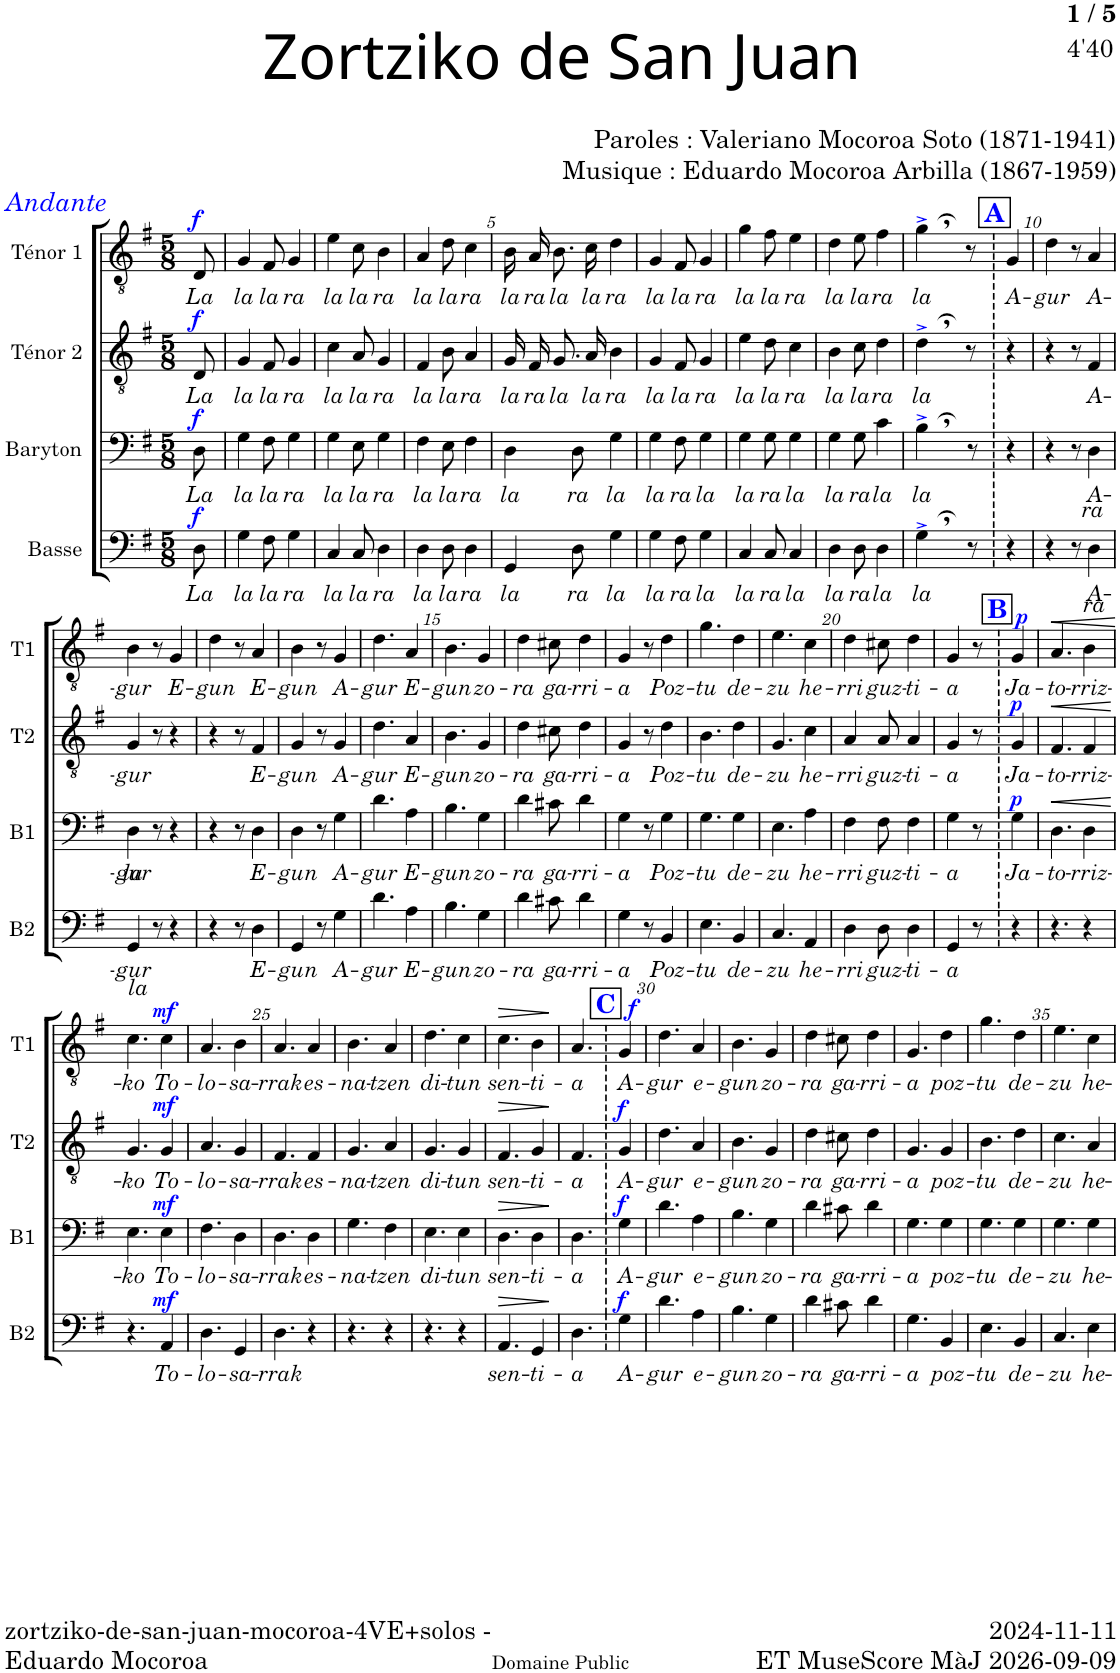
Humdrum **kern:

**kern	**text	**dynam	**kern	**text	**dynam	**kern	**text	**dynam	**kern	**text	**dynam	**kern	**kern
*part6	*part6	*part6	*part5	*part5	*part5	*part4	*part4	*part4	*part3	*part3	*part3	*part2	*part1
*staff6	*staff6	*staff6	*staff5	*staff5	*staff5	*staff4	*staff4	*staff4	*staff3	*staff3	*staff3	*staff2	*staff1
*I"Basse	*	*	*I"Baryton	*	*	*I"Ténor 2	*	*	*I"Ténor 1	*	*	*I"Solo  Baryton	*I"Solo  Ténor
*I'B2	*	*	*I'B1	*	*	*I'T2	*	*	*I'T1	*	*	*I'Sol  B1	*I'Sol  T1
*clefF4	*	*	*clefF4	*	*	*clefGv2	*	*	*clefGv2	*	*	*clefF4	*clefGv2
*k[f#]	*	*	*k[f#]	*	*	*k[f#]	*	*	*k[f#]	*	*	*k[f#]	*k[f#]
*M5/8	*	*	*M5/8	*	*	*M5/8	*	*	*M5/8	*	*	*M5/8	*M5/8
=1	=1	=1	=1	=1	=1	=1	=1	=1	=1	=1	=1	=1	=1
!	!	!	!	!	!	!	!	!	!	!	!	!	!LO:TX:a:i:color=#0000FF:t=Andante
!	!LO:LY:b	!LO:DY:a	!	!LO:LY:b	!LO:DY:a	!	!LO:LY:b	!LO:DY:a	!	!LO:LY:b	!LO:DY:a	!	!
8D\	La	f	8D\	La	f	8D/	La	f	8D/	La	f	8r	8r
=2	=2	=2	=2	=2	=2	=2	=2	=2	=2	=2	=2	=2	=2
!	!LO:LY:b	!	!	!LO:LY:b	!	!	!LO:LY:b	!	!	!LO:LY:b	!	!	!
4G\	la	.	4G\	la	.	4G/	la	.	4G/	la	.	8%5r	8%5r
!	!LO:LY:b	!	!	!LO:LY:b	!	!	!LO:LY:b	!	!	!LO:LY:b	!	!	!
8F#\	la	.	8F#\	la	.	8F#/	la	.	8F#/	la	.	.	.
!	!LO:LY:b	!	!	!LO:LY:b	!	!	!LO:LY:b	!	!	!LO:LY:b	!	!	!
4G\	ra	.	4G\	ra	.	4G/	ra	.	4G/	ra	.	.	.
=3	=3	=3	=3	=3	=3	=3	=3	=3	=3	=3	=3	=3	=3
!	!LO:LY:b	!	!	!LO:LY:b	!	!	!LO:LY:b	!	!	!LO:LY:b	!	!	!
4C/	la	.	4G\	la	.	4c\	la	.	4e\	la	.	8%5r	8%5r
!	!LO:LY:b	!	!	!LO:LY:b	!	!	!LO:LY:b	!	!	!LO:LY:b	!	!	!
8C/	la	.	8E\	la	.	8A/	la	.	8c\	la	.	.	.
!	!LO:LY:b	!	!	!LO:LY:b	!	!	!LO:LY:b	!	!	!LO:LY:b	!	!	!
4D\	ra	.	4G\	ra	.	4G/	ra	.	4B\	ra	.	.	.
=4	=4	=4	=4	=4	=4	=4	=4	=4	=4	=4	=4	=4	=4
!	!LO:LY:b	!	!	!LO:LY:b	!	!	!LO:LY:b	!	!	!LO:LY:b	!	!	!
4D\	la	.	4F#\	la	.	4F#/	la	.	4A/	la	.	8%5r	8%5r
!	!LO:LY:b	!	!	!LO:LY:b	!	!	!LO:LY:b	!	!	!LO:LY:b	!	!	!
8D\	la	.	8E\	la	.	8B\	la	.	8d\	la	.	.	.
!	!LO:LY:b	!	!	!LO:LY:b	!	!	!LO:LY:b	!	!	!LO:LY:b	!	!	!
4D\	ra	.	4F#\	ra	.	4A/	ra	.	4c\	ra	.	.	.
=5	=5	=5	=5	=5	=5	=5	=5	=5	=5	=5	=5	=5	=5
!	!LO:LY:b	!	!	!LO:LY:b	!	!	!LO:LY:b	!	!	!LO:LY:b	!	!	!
4GG/	la	.	4D\	la	.	16G/LL	la	.	16B\LL	la	.	8%5r	8%5r
!	!	!	!	!	!	!	!LO:LY:b	!	!	!LO:LY:b	!	!	!
.	.	.	.	.	.	16F#/J	ra	.	16A\J	ra	.	.	.
!	!	!	!	!	!	!	!LO:LY:b	!	!	!LO:LY:b	!	!	!
.	.	.	.	.	.	8.G/J	la	.	8.B\J	la	.	.	.
!	!LO:LY:b	!	!	!LO:LY:b	!	!	!	!	!	!	!	!	!
8D\	ra	.	8D\	ra	.	.	.	.	.	.	.	.	.
!	!	!	!	!	!	!	!LO:LY:b	!	!	!LO:LY:b	!	!	!
.	.	.	.	.	.	16A/	la	.	16c\	la	.	.	.
!	!LO:LY:b	!	!	!LO:LY:b	!	!	!LO:LY:b	!	!	!LO:LY:b	!	!	!
4G\	la	.	4G\	la	.	4B\	ra	.	4d\	ra	.	.	.
=6	=6	=6	=6	=6	=6	=6	=6	=6	=6	=6	=6	=6	=6
!	!LO:LY:b	!	!	!LO:LY:b	!	!	!LO:LY:b	!	!	!LO:LY:b	!	!	!
4G\	la	.	4G\	la	.	4G/	la	.	4G/	la	.	8%5r	8%5r
!	!LO:LY:b	!	!	!LO:LY:b	!	!	!LO:LY:b	!	!	!LO:LY:b	!	!	!
8F#\	ra	.	8F#\	ra	.	8F#/	la	.	8F#/	la	.	.	.
!	!LO:LY:b	!	!	!LO:LY:b	!	!	!LO:LY:b	!	!	!LO:LY:b	!	!	!
4G\	la	.	4G\	la	.	4G/	ra	.	4G/	ra	.	.	.
=7	=7	=7	=7	=7	=7	=7	=7	=7	=7	=7	=7	=7	=7
!	!LO:LY:b	!	!	!LO:LY:b	!	!	!LO:LY:b	!	!	!LO:LY:b	!	!	!
4C/	la	.	4G\	la	.	4e\	la	.	4g\	la	.	8%5r	8%5r
!	!LO:LY:b	!	!	!LO:LY:b	!	!	!LO:LY:b	!	!	!LO:LY:b	!	!	!
8C/	ra	.	8G\	ra	.	8d\	la	.	8f#\	la	.	.	.
!	!LO:LY:b	!	!	!LO:LY:b	!	!	!LO:LY:b	!	!	!LO:LY:b	!	!	!
4C/	la	.	4G\	la	.	4c\	ra	.	4e\	ra	.	.	.
=8	=8	=8	=8	=8	=8	=8	=8	=8	=8	=8	=8	=8	=8
!	!LO:LY:b	!	!	!LO:LY:b	!	!	!LO:LY:b	!	!	!LO:LY:b	!	!	!
4D\	la	.	4G\	la	.	4B\	la	.	4d\	la	.	8%5r	8%5r
!	!LO:LY:b	!	!	!LO:LY:b	!	!	!LO:LY:b	!	!	!LO:LY:b	!	!	!
8D\	ra	.	8G\	ra	.	8c\	la	.	8e\	la	.	.	.
!	!LO:LY:b	!	!	!LO:LY:b	!	!	!LO:LY:b	!	!	!LO:LY:b	!	!	!
4D\	la	.	4c\	la	.	4d\	ra	.	4f#\	ra	.	.	.
!!LO:REH:place=s1:a:B:cj:color=#0000FF:fs=14:t=A:qo=1.5
=9	=9	=9	=9	=9	=9	=9	=9	=9	=9	=9	=9	=9	=9
!	!LO:LY:b	!	!	!LO:LY:b	!	!	!LO:LY:b	!	!	!LO:LY:b	!	!	!
4G^,\	la	.	4B^,\	la	.	4d^,\	la	.	4g^,\	la	.	8%5r	8%5r
8r	.	.	8r	.	.	8r	.	.	8r	.	.	.	.
!	!	!	!	!	!	!	!	!	!	!LO:LY:b	!	!	!
4r	.	.	4r	.	.	4r	.	.	4G/	A-	.	.	.
=10	=10	=10	=10	=10	=10	=10	=10	=10	=10	=10	=10	=10	=10
!	!	!	!	!	!	!	!	!	!	!LO:LY:b	!	!	!
4r	.	.	4r	.	.	4r	.	.	4d\	-gur	.	8%5r	8%5r
8r	.	.	8r	.	.	8r	.	.	8r	.	.	.	.
!	!LO:LY:b	!	!	!LO:LY:b	!	!	!LO:LY:b	!	!	!LO:LY:b	!	!	!
4D\	ra	.	4D\	ra	.	4F#/	A-	.	4A/	A-	.	.	.
!!LO:LB:g=z
=11	=11	=11	=11	=11	=11	=11	=11	=11	=11	=11	=11	=11	=11
!	!LO:LY:b	!	!	!LO:LY:b	!	!	!LO:LY:b	!	!	!LO:LY:b	!	!	!
4GG/	la	.	4D\	la	.	4G/	-gur	.	4B\	-gur	.	8%5r	8%5r
8r	.	.	8r	.	.	8r	.	.	8r	.	.	.	.
!	!	!	!	!	!	!	!	!	!	!LO:LY:b	!	!	!
4r	.	.	4r	.	.	4r	.	.	4G/	E-	.	.	.
=12	=12	=12	=12	=12	=12	=12	=12	=12	=12	=12	=12	=12	=12
!	!	!	!	!	!	!	!	!	!	!LO:LY:b	!	!	!
4r	.	.	4r	.	.	4r	.	.	4d\	-gun	.	8%5r	8%5r
8r	.	.	8r	.	.	8r	.	.	8r	.	.	.	.
!	!LO:LY:b	!	!	!LO:LY:b	!	!	!LO:LY:b	!	!	!LO:LY:b	!	!	!
4D\	E-	.	4D\	E-	.	4F#/	E-	.	4A/	E-	.	.	.
=13	=13	=13	=13	=13	=13	=13	=13	=13	=13	=13	=13	=13	=13
!	!LO:LY:b	!	!	!LO:LY:b	!	!	!LO:LY:b	!	!	!LO:LY:b	!	!	!
4GG/	-gun	.	4D\	-gun	.	4G/	-gun	.	4B\	-gun	.	8%5r	8%5r
8r	.	.	8r	.	.	8r	.	.	8r	.	.	.	.
!	!LO:LY:b	!	!	!LO:LY:b	!	!	!LO:LY:b	!	!	!LO:LY:b	!	!	!
4G\	A-	.	4G\	A-	.	4G/	A-	.	4G/	A-	.	.	.
=14	=14	=14	=14	=14	=14	=14	=14	=14	=14	=14	=14	=14	=14
!	!LO:LY:b	!	!	!LO:LY:b	!	!	!LO:LY:b	!	!	!LO:LY:b	!	!	!
4.d\	-gur	.	4.d\	-gur	.	4.d\	-gur	.	4.d\	-gur	.	8%5r	8%5r
!	!LO:LY:b	!	!	!LO:LY:b	!	!	!LO:LY:b	!	!	!LO:LY:b	!	!	!
4A\	E-	.	4A\	E-	.	4A/	E-	.	4A/	E-	.	.	.
=15	=15	=15	=15	=15	=15	=15	=15	=15	=15	=15	=15	=15	=15
!	!LO:LY:b	!	!	!LO:LY:b	!	!	!LO:LY:b	!	!	!LO:LY:b	!	!	!
4.B\	-gun	.	4.B\	-gun	.	4.B\	-gun	.	4.B\	-gun	.	8%5r	8%5r
!	!LO:LY:b	!	!	!LO:LY:b	!	!	!LO:LY:b	!	!	!LO:LY:b	!	!	!
4G\	zo-	.	4G\	zo-	.	4G/	zo-	.	4G/	zo-	.	.	.
=16	=16	=16	=16	=16	=16	=16	=16	=16	=16	=16	=16	=16	=16
!	!LO:LY:b	!	!	!LO:LY:b	!	!	!LO:LY:b	!	!	!LO:LY:b	!	!	!
4d\	-ra	.	4d\	-ra	.	4d\	-ra	.	4d\	-ra	.	8%5r	8%5r
!	!LO:LY:b	!	!	!LO:LY:b	!	!	!LO:LY:b	!	!	!LO:LY:b	!	!	!
8c#X\	ga-	.	8c#X\	ga-	.	8c#X\	ga-	.	8c#X\	ga-	.	.	.
!	!LO:LY:b	!	!	!LO:LY:b	!	!	!LO:LY:b	!	!	!LO:LY:b	!	!	!
4d\	-rri-	.	4d\	-rri-	.	4d\	-rri-	.	4d\	-rri-	.	.	.
=17	=17	=17	=17	=17	=17	=17	=17	=17	=17	=17	=17	=17	=17
!	!LO:LY:b	!	!	!LO:LY:b	!	!	!LO:LY:b	!	!	!LO:LY:b	!	!	!
4G\	-a	.	4G\	-a	.	4G/	-a	.	4G/	-a	.	8%5r	8%5r
8r	.	.	8r	.	.	8r	.	.	8r	.	.	.	.
!	!LO:LY:b	!	!	!LO:LY:b	!	!	!LO:LY:b	!	!	!LO:LY:b	!	!	!
4BB/	Poz-	.	4G\	Poz-	.	4d\	Poz-	.	4d\	Poz-	.	.	.
=18	=18	=18	=18	=18	=18	=18	=18	=18	=18	=18	=18	=18	=18
!	!LO:LY:b	!	!	!LO:LY:b	!	!	!LO:LY:b	!	!	!LO:LY:b	!	!	!
4.E\	-tu	.	4.G\	-tu	.	4.B\	-tu	.	4.g\	-tu	.	8%5r	8%5r
!	!LO:LY:b	!	!	!LO:LY:b	!	!	!LO:LY:b	!	!	!LO:LY:b	!	!	!
4BB/	de-	.	4G\	de-	.	4d\	de-	.	4d\	de-	.	.	.
=19	=19	=19	=19	=19	=19	=19	=19	=19	=19	=19	=19	=19	=19
!	!LO:LY:b	!	!	!LO:LY:b	!	!	!LO:LY:b	!	!	!LO:LY:b	!	!	!
4.C/	-zu	.	4.E\	-zu	.	4.G/	-zu	.	4.e\	-zu	.	8%5r	8%5r
!	!LO:LY:b	!	!	!LO:LY:b	!	!	!LO:LY:b	!	!	!LO:LY:b	!	!	!
4AA/	he-	.	4A\	he-	.	4c\	he-	.	4c\	he-	.	.	.
=20	=20	=20	=20	=20	=20	=20	=20	=20	=20	=20	=20	=20	=20
!	!LO:LY:b	!	!	!LO:LY:b	!	!	!LO:LY:b	!	!	!LO:LY:b	!	!	!
4D\	-rri	.	4F#\	-rri	.	4A/	-rri	.	4d\	-rri	.	8%5r	8%5r
!	!LO:LY:b	!	!	!LO:LY:b	!	!	!LO:LY:b	!	!	!LO:LY:b	!	!	!
8D\	guz-	.	8F#\	guz-	.	8A/	guz-	.	8c#X\	guz-	.	.	.
!	!LO:LY:b	!	!	!LO:LY:b	!	!	!LO:LY:b	!	!	!LO:LY:b	!	!	!
4D\	-ti-	.	4F#\	-ti-	.	4A/	-ti-	.	4d\	-ti-	.	.	.
!!LO:REH:place=s1:a:B:cj:color=#0000FF:fs=14:t=B:qo=1.5
=21	=21	=21	=21	=21	=21	=21	=21	=21	=21	=21	=21	=21	=21
!	!LO:LY:b	!	!	!LO:LY:b	!	!	!LO:LY:b	!	!	!LO:LY:b	!	!	!
4GG/	-a	.	4G\	-a	.	4G/	-a	.	4G/	-a	.	8%5r	8%5r
8r	.	.	8r	.	.	8r	.	.	8r	.	.	.	.
!	!	!	!	!LO:LY:b	!LO:DY:a	!	!LO:LY:b	!LO:DY:a	!	!LO:LY:b	!LO:DY:a	!	!
4r	.	.	4G\	Ja-	p	4G/	Ja-	p	4G/	Ja-	p	.	.
=22	=22	=22	=22	=22	=22	=22	=22	=22	=22	=22	=22	=22	=22
!	!	!	!	!LO:LY:b	!LO:HP:b	!	!LO:LY:b	!LO:HP:b	!	!LO:LY:b	!LO:HP:b	!	!
4.r	.	.	4.D\	-to-	<	4.F#/	-to-	<	4.A/	-to-	<	8%5r	8%5r
!	!	!	!	!LO:LY:b	!	!	!LO:LY:b	!	!	!LO:LY:b	!	!	!
4r	.	.	4D\	-rriz-	.	4F#/	-rriz-	.	4B\	-rriz-	.	.	.
.	.	.	.	.	[	.	.	[	.	.	[	.	.
!!LO:LB:g=z
=23	=23	=23	=23	=23	=23	=23	=23	=23	=23	=23	=23	=23	=23
!	!	!	!	!LO:LY:b	!	!	!LO:LY:b	!	!	!LO:LY:b	!	!	!
4.r	.	.	4.E\	-ko	.	4.G/	-ko	.	4.c\	-ko	.	8%5r	8%5r
!	!LO:LY:b	!LO:DY:a	!	!LO:LY:b	!LO:DY:a	!	!LO:LY:b	!LO:DY:a	!	!LO:LY:b	!LO:DY:a	!	!
4AA/	To-	mf	4E\	To-	mf	4G/	To-	mf	4c\	To-	mf	.	.
=24	=24	=24	=24	=24	=24	=24	=24	=24	=24	=24	=24	=24	=24
!	!LO:LY:b	!	!	!LO:LY:b	!	!	!LO:LY:b	!	!	!LO:LY:b	!	!	!
4.D\	-lo-	.	4.F#\	-lo-	.	4.A/	-lo-	.	4.A/	-lo-	.	8%5r	8%5r
!	!LO:LY:b	!	!	!LO:LY:b	!	!	!LO:LY:b	!	!	!LO:LY:b	!	!	!
4GG/	-sa-	.	4D\	-sa-	.	4G/	-sa-	.	4B\	-sa-	.	.	.
=25	=25	=25	=25	=25	=25	=25	=25	=25	=25	=25	=25	=25	=25
!	!LO:LY:b	!	!	!LO:LY:b	!	!	!LO:LY:b	!	!	!LO:LY:b	!	!	!
4.D\	-rrak	.	4.D\	-rrak	.	4.F#/	-rrak	.	4.A/	-rrak	.	8%5r	8%5r
!	!	!	!	!LO:LY:b	!	!	!LO:LY:b	!	!	!LO:LY:b	!	!	!
4r	.	.	4D\	es-	.	4F#/	es-	.	4A/	es-	.	.	.
=26	=26	=26	=26	=26	=26	=26	=26	=26	=26	=26	=26	=26	=26
!	!	!	!	!LO:LY:b	!	!	!LO:LY:b	!	!	!LO:LY:b	!	!	!
4.r	.	.	4.G\	-na-	.	4.G/	-na-	.	4.B\	-na-	.	8%5r	8%5r
!	!	!	!	!LO:LY:b	!	!	!LO:LY:b	!	!	!LO:LY:b	!	!	!
4r	.	.	4F#\	-tzen	.	4A/	-tzen	.	4A/	-tzen	.	.	.
=27	=27	=27	=27	=27	=27	=27	=27	=27	=27	=27	=27	=27	=27
!	!	!	!	!LO:LY:b	!	!	!LO:LY:b	!	!	!LO:LY:b	!	!	!
4.r	.	.	4.E\	di-	.	4.G/	di-	.	4.d\	di-	.	8%5r	8%5r
!	!	!	!	!LO:LY:b	!	!	!LO:LY:b	!	!	!LO:LY:b	!	!	!
4r	.	.	4E\	-tun	.	4G/	-tun	.	4c\	-tun	.	.	.
=28	=28	=28	=28	=28	=28	=28	=28	=28	=28	=28	=28	=28	=28
!	!LO:LY:b	!LO:HP:b	!	!LO:LY:b	!LO:HP:b	!	!LO:LY:b	!LO:HP:b	!	!LO:LY:b	!LO:HP:b	!	!
4.AA/	sen-	>	4.D\	sen-	>	4.F#/	sen-	>	4.c\	sen-	>	8%5r	8%5r
!	!LO:LY:b	!	!	!LO:LY:b	!	!	!LO:LY:b	!	!	!LO:LY:b	!	!	!
4GG/	-ti-	.	4D\	-ti-	.	4G/	-ti-	.	4B\	-ti-	.	.	.
.	.	]	.	.	]	.	.	]	.	.	]	.	.
!!LO:REH:place=s1:a:B:cj:color=#0000FF:fs=14:t=C:qo=1.5
=29	=29	=29	=29	=29	=29	=29	=29	=29	=29	=29	=29	=29	=29
!	!LO:LY:b	!	!	!LO:LY:b	!	!	!LO:LY:b	!	!	!LO:LY:b	!	!	!
4.D\	-a	.	4.D\	-a	.	4.F#/	-a	.	4.A/	-a	.	8%5r	8%5r
!	!LO:LY:b	!LO:DY:a	!	!LO:LY:b	!LO:DY:a	!	!LO:LY:b	!LO:DY:a	!	!LO:LY:b	!LO:DY:a	!	!
4G\	A-	f	4G\	A-	f	4G/	A-	f	4G/	A-	f	.	.
=30	=30	=30	=30	=30	=30	=30	=30	=30	=30	=30	=30	=30	=30
!	!LO:LY:b	!	!	!LO:LY:b	!	!	!LO:LY:b	!	!	!LO:LY:b	!	!	!
4.d\	-gur	.	4.d\	-gur	.	4.d\	-gur	.	4.d\	-gur	.	8%5r	8%5r
!	!LO:LY:b	!	!	!LO:LY:b	!	!	!LO:LY:b	!	!	!LO:LY:b	!	!	!
4A\	e-	.	4A\	e-	.	4A/	e-	.	4A/	e-	.	.	.
=31	=31	=31	=31	=31	=31	=31	=31	=31	=31	=31	=31	=31	=31
!	!LO:LY:b	!	!	!LO:LY:b	!	!	!LO:LY:b	!	!	!LO:LY:b	!	!	!
4.B\	-gun	.	4.B\	-gun	.	4.B\	-gun	.	4.B\	-gun	.	8%5r	8%5r
!	!LO:LY:b	!	!	!LO:LY:b	!	!	!LO:LY:b	!	!	!LO:LY:b	!	!	!
4G\	zo-	.	4G\	zo-	.	4G/	zo-	.	4G/	zo-	.	.	.
=32	=32	=32	=32	=32	=32	=32	=32	=32	=32	=32	=32	=32	=32
!	!LO:LY:b	!	!	!LO:LY:b	!	!	!LO:LY:b	!	!	!LO:LY:b	!	!	!
4d\	-ra	.	4d\	-ra	.	4d\	-ra	.	4d\	-ra	.	8%5r	8%5r
!	!LO:LY:b	!	!	!LO:LY:b	!	!	!LO:LY:b	!	!	!LO:LY:b	!	!	!
8c#X\	ga-	.	8c#X\	ga-	.	8c#X\	ga-	.	8c#X\	ga-	.	.	.
!	!LO:LY:b	!	!	!LO:LY:b	!	!	!LO:LY:b	!	!	!LO:LY:b	!	!	!
4d\	-rri-	.	4d\	-rri-	.	4d\	-rri-	.	4d\	-rri-	.	.	.
=33	=33	=33	=33	=33	=33	=33	=33	=33	=33	=33	=33	=33	=33
!	!LO:LY:b	!	!	!LO:LY:b	!	!	!LO:LY:b	!	!	!LO:LY:b	!	!	!
4.G\	-a	.	4.G\	-a	.	4.G/	-a	.	4.G/	-a	.	8%5r	8%5r
!	!LO:LY:b	!	!	!LO:LY:b	!	!	!LO:LY:b	!	!	!LO:LY:b	!	!	!
4BB/	poz-	.	4G\	poz-	.	4G/	poz-	.	4d\	poz-	.	.	.
=34	=34	=34	=34	=34	=34	=34	=34	=34	=34	=34	=34	=34	=34
!	!LO:LY:b	!	!	!LO:LY:b	!	!	!LO:LY:b	!	!	!LO:LY:b	!	!	!
4.E\	-tu	.	4.G\	-tu	.	4.B\	-tu	.	4.g\	-tu	.	8%5r	8%5r
!	!LO:LY:b	!	!	!LO:LY:b	!	!	!LO:LY:b	!	!	!LO:LY:b	!	!	!
4BB/	de-	.	4G\	de-	.	4d\	de-	.	4d\	de-	.	.	.
=35	=35	=35	=35	=35	=35	=35	=35	=35	=35	=35	=35	=35	=35
!	!LO:LY:b	!	!	!LO:LY:b	!	!	!LO:LY:b	!	!	!LO:LY:b	!	!	!
4.C/	-zu	.	4.G\	-zu	.	4.c\	-zu	.	4.e\	-zu	.	8%5r	8%5r
!	!LO:LY:b	!	!	!LO:LY:b	!	!	!LO:LY:b	!	!	!LO:LY:b	!	!	!
4E\	he-	.	4G\	he-	.	4A/	he-	.	4c\	he-	.	.	.
=	=	=	=	=	=	=	=	=	=	=	=	=	=
*-	*-	*-	*-	*-	*-	*-	*-	*-	*-	*-	*-	*-	*-
